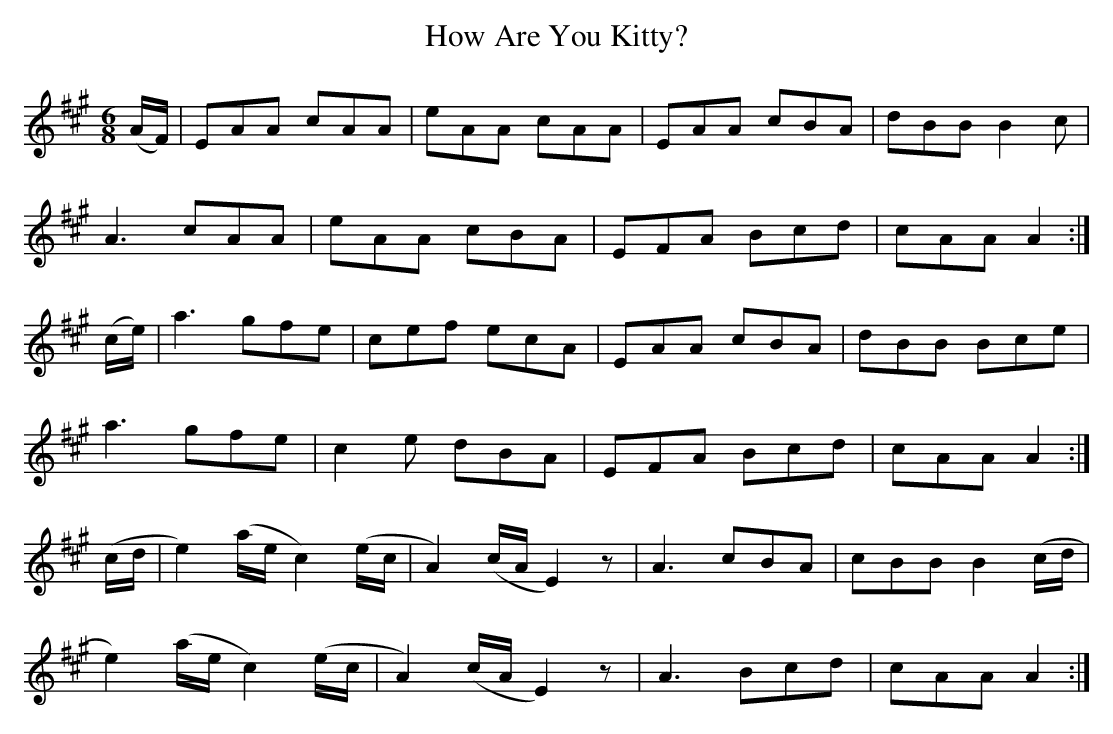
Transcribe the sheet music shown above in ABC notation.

X:1
T: How Are You Kitty?
M: 6/8
L: 1/8
K: A
(A/F/)|EAA cAA|eAA cAA|EAA cBA|dBB B2c|
A3 cAA|eAA cBA|EFA Bcd|cAA A2:|
(c/e/)|a3 gfe|cef ecA|EAA cBA|dBB Bce|
a3 gfe|c2e dBA|EFA Bcd|cAA A2:|
(c/d/|e2)(a/e/ c2)(e/c/|A2)(c/A/ E2)z|A3 cBA|cBB B2(c/d/|
e2)(a/e/ c2)(e/c/|A2)(c/A/ E2)z|A3 Bcd|cAA A2:|
